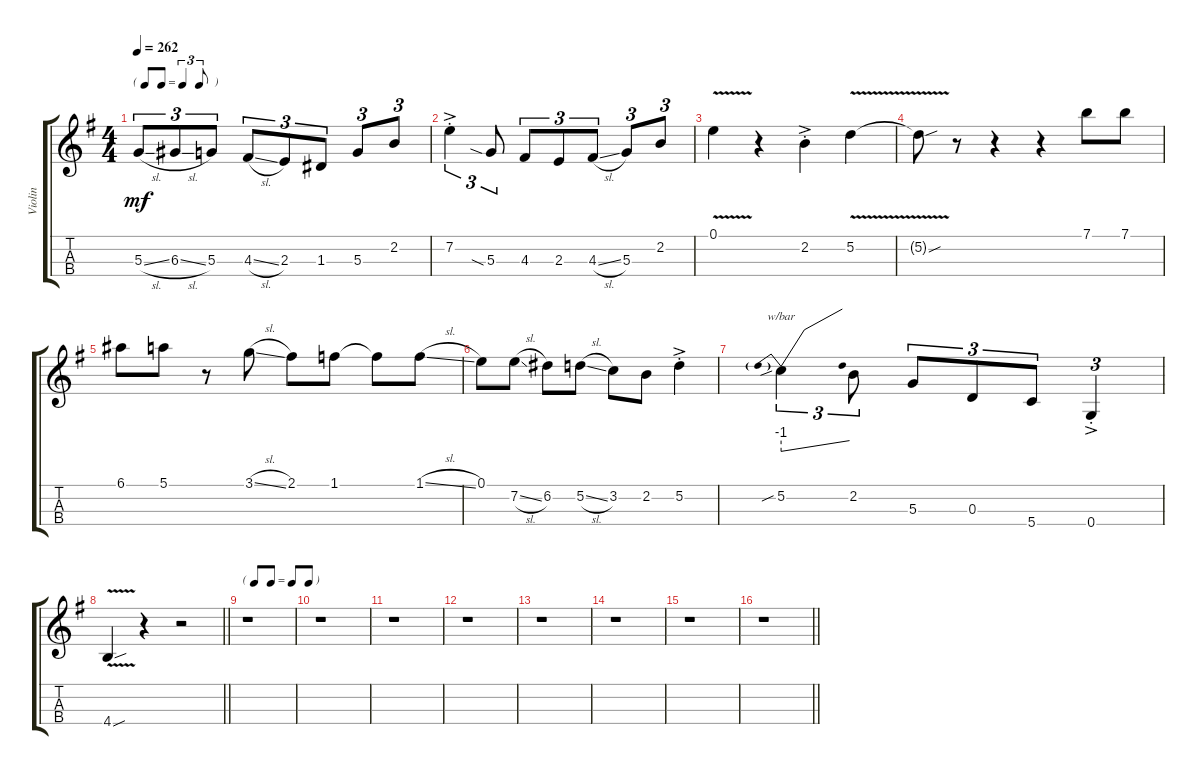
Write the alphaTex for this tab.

\track ("Violin" "Violin") {instrument violin}
\staff {score tabs}
\tuning (E5 A4 D4 G3) {hide}
\ts (4 4)
\tf triplet8th
\section ("" "")
\tempo 262
\clef g2
\ks g
5.3{sl}.8{tu (3 2) dy mf} 6.3{sl}.8{tu (3 2)} 5.3.8{tu (3 2)} 4.3{sl}.8{tu (3 2)} 2.3.8{tu (3 2)} 1.3.8{tu (3 2)} 5.3.8{tu (3 2)} 2.2.8{tu (3 2)} |
7.2{ac st}.4{tu (3 2)} 5.3{sia}.8{tu (3 2)} 4.3.8{tu (3 2)} 2.3.8{tu (3 2)} 4.3{sl}.8{tu (3 2)} 5.3.8{tu (3 2)} 2.2.8{tu (3 2)} |
0.1{v}.4 r.4 2.2{ac st}.4 5.2{v}.4 |
5.2{v sou t}.8 r.8 r.4 r.4 7.1.8 7.1.8 |
6.1.8 5.1.8 r.8 3.1{sl}.8 2.1.8 1.1.8 1.1{t}.8 1.1{sl}.8 |
0.1.8 7.2{sl}.8 6.2.8 5.2{sl}.8 3.2.8 2.2.8 5.2{ac st}.4 |
5.2{sib}.4{tu (3 2) tbe (predivedive default 0 -4 60 0)} 2.2.8{tu (3 2)} 5.3.8{tu (3 2)} 0.3.8{tu (3 2)} 5.4.8{tu (3 2)} 0.4{ac st}.4{tu (3 2)} |
\barLineRight lightlight
4.4{v sou}.4 r.4 r.2 |
\tf none
\section ("" "")
r.1 |
r.1 |
r.1 |
r.1 |
r.1 |
r.1 |
r.1 |
\barLineRight lightlight
r.1
